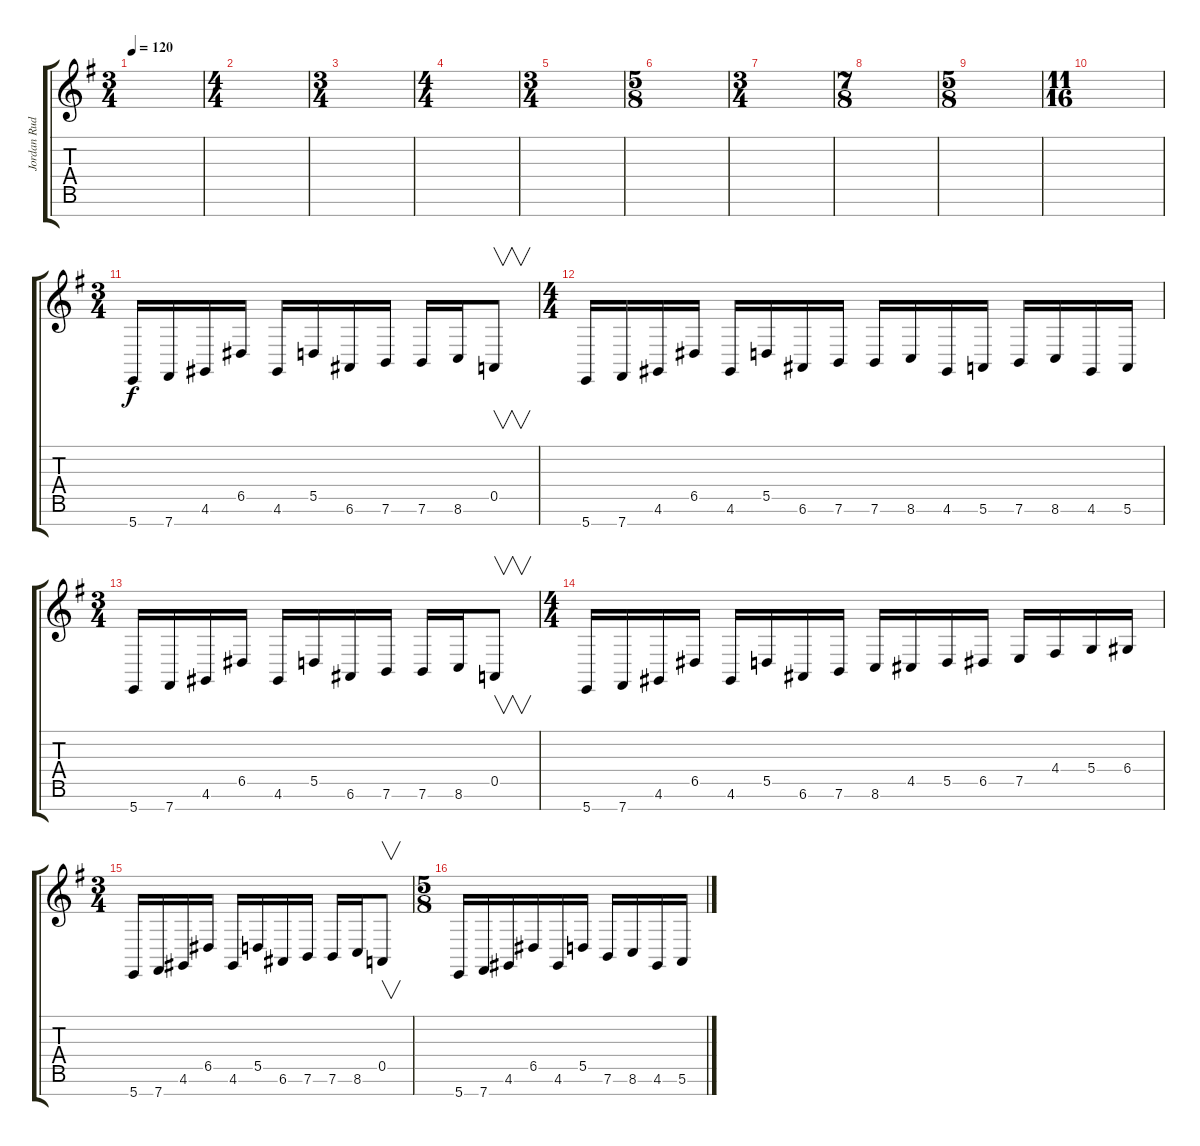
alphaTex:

\track ("Jordan Rudess - Keyboards" "Jordan Rud") {instrument lead2sawtooth}
\staff {score tabs}
\tuning (E4 B3 G3 D3 A2 E2 B1) {hide}
\ts (3 4)
\tempo 120
\clef g2
\ks g
|
\ts (4 4)
|
\ts (3 4)
|
\ts (4 4)
|
\ts (3 4)
|
\ts (5 8)
|
\ts (3 4)
|
\ts (7 8)
|
\ts (5 8)
|
\ts (11 16)
|
\ts (3 4)
5.7.16{instrument drawbarorgan} 7.7.16 4.6.16 6.5.16 4.6.16 5.5.16 6.6.16 7.6.16 7.6.16 8.6.16 0.5.8{v} |
\ts (4 4)
5.7.16 7.7.16 4.6.16 6.5.16 4.6.16 5.5.16 6.6.16 7.6.16 7.6.16 8.6.16 4.6.16 5.6.16 7.6.16 8.6.16 4.6.16 5.6.16 |
\ts (3 4)
5.7.16 7.7.16 4.6.16 6.5.16 4.6.16 5.5.16 6.6.16 7.6.16 7.6.16 8.6.16 0.5.8{v} |
\ts (4 4)
5.7.16 7.7.16 4.6.16 6.5.16 4.6.16 5.5.16 6.6.16 7.6.16 8.6.16 4.5.16 5.5.16 6.5.16 7.5.16 4.4.16 5.4.16 6.4.16 |
\ts (3 4)
5.7.16 7.7.16 4.6.16 6.5.16 4.6.16 5.5.16 6.6.16 7.6.16 7.6.16 8.6.16 0.5.8{v} |
\ts (5 8)
5.7.16 7.7.16 4.6.16 6.5.16 4.6.16 5.5.16 7.6.16 8.6.16 4.6.16 5.6.16
